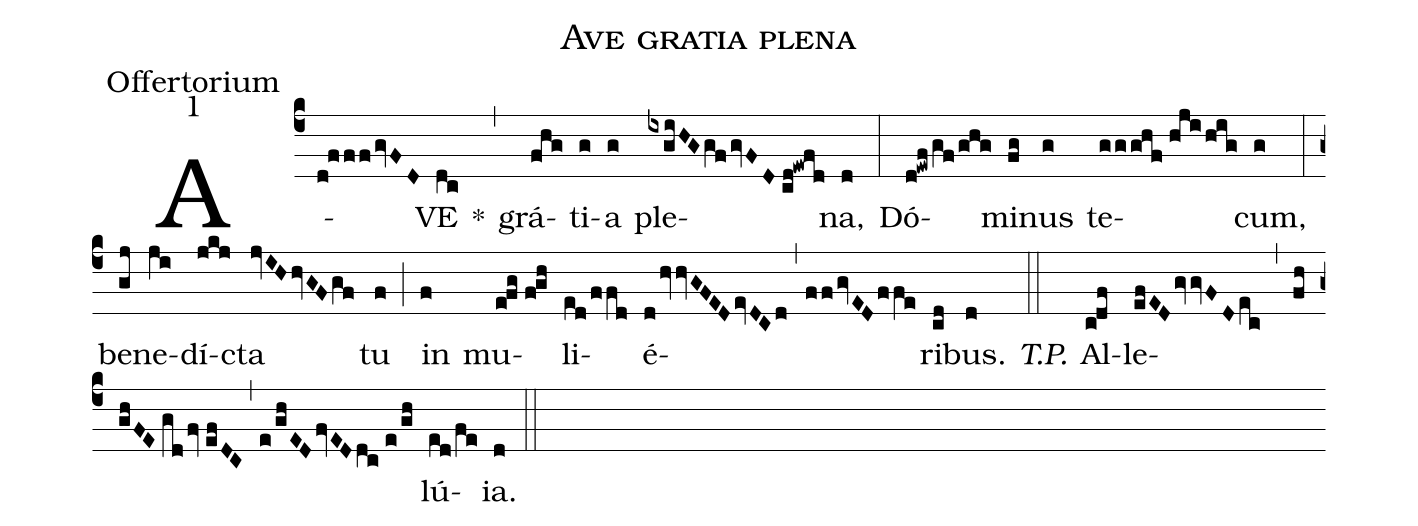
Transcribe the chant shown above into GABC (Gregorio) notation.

name:Ave gratia plena;
office-part:Offertorium;
mode:1;
%%
(c4) A(d!fff/gvFD)VE(dc) *(,) grá(fhg)ti(g)a(g) ple(ixgiHG/gf/gvFD//cd!ewfd)na,(d) (:) Dó(d!ewf/gf/ghg)mi(fg)nus(g) te(ggghf//hji/hig)cum,(g) (:) be(gj)ne(ji)dí(jkj)cta(jvIH/hvGF/gf) tu(f) (;) in(f) mu(e!fg//f!gh)li(ed/ffd)é(d/hvvGFED/evDCd,ff/gvED/ffe)ri(cd)bus.(d) <i>T.P.</i>(::) Al(c!df)le(efED/gvvFD/ec,fh//ghFE//gd/fv//efDC,e/ghED/fvED/dc//e/gh)lú(ed/fe)ia.(d) (::)
